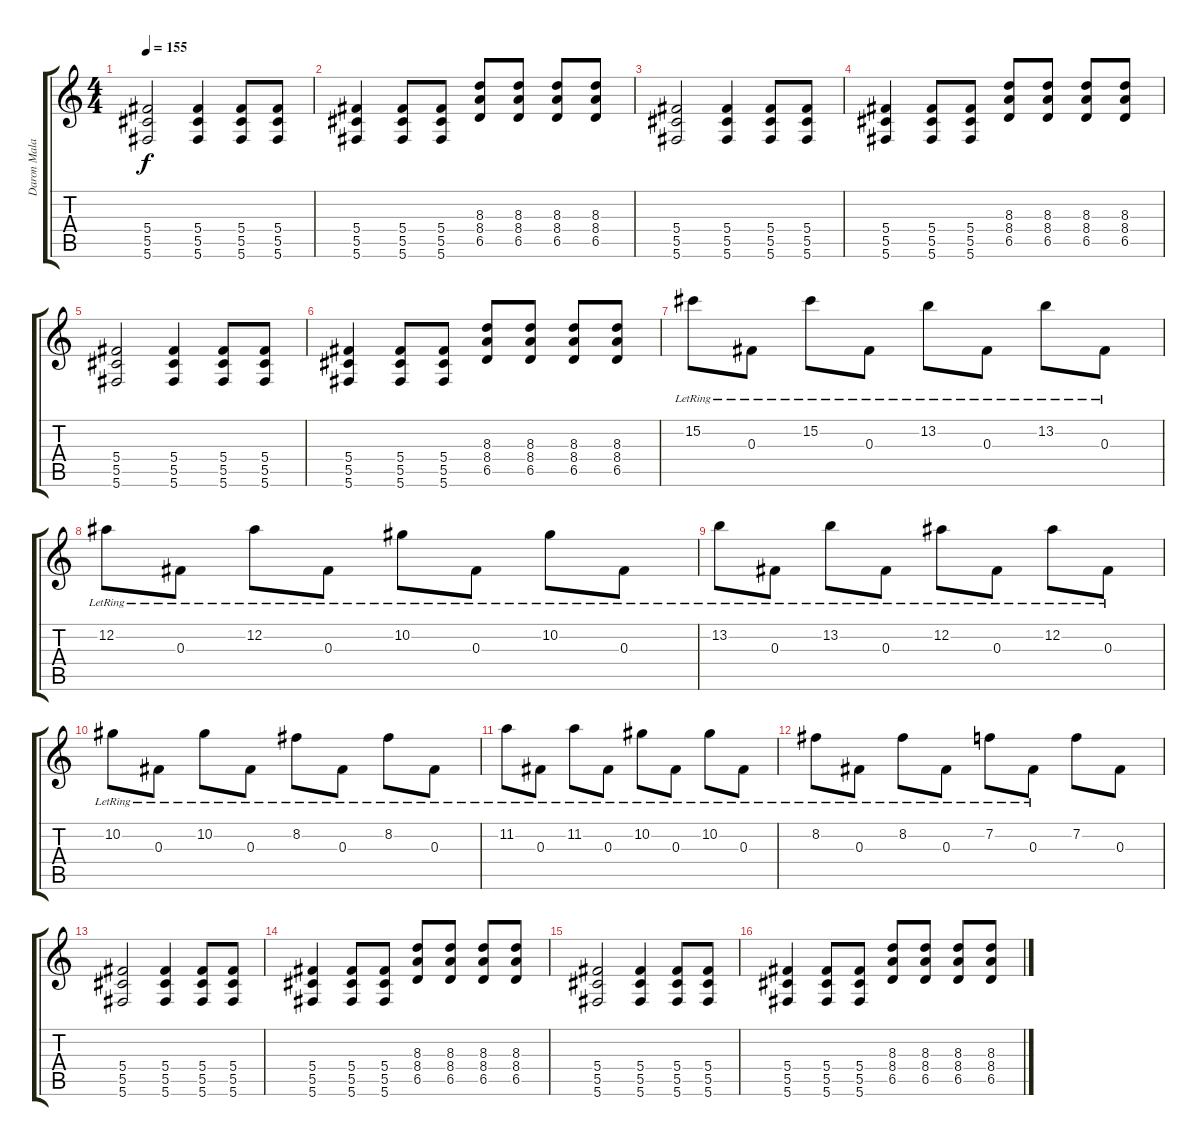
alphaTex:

\track ("Daron Malakian Distortion Guitar" "Daron Mala") {instrument distortionguitar}
\staff {score tabs}
\tuning (Eb4 Bb3 Gb3 Db3 Ab2 Db2) {hide}
\ts (4 4)
\tempo 155
\clef g2
\ks c
(5.4 5.5 5.6).2{dy f} (5.4 5.5 5.6).4 (5.4 5.5 5.6).8 (5.4 5.5 5.6).8 |
(5.4 5.5 5.6).4 (5.4 5.5 5.6).8 (5.4 5.5 5.6).8 (8.3 8.4 6.5).8 (8.3 8.4 6.5).8 (8.3 8.4 6.5).8 (8.3 8.4 6.5).8 |
(5.4 5.5 5.6).2 (5.4 5.5 5.6).4 (5.4 5.5 5.6).8 (5.4 5.5 5.6).8 |
(5.4 5.5 5.6).4 (5.4 5.5 5.6).8 (5.4 5.5 5.6).8 (8.3 8.4 6.5).8 (8.3 8.4 6.5).8 (8.3 8.4 6.5).8 (8.3 8.4 6.5).8 |
(5.4 5.5 5.6).2 (5.4 5.5 5.6).4 (5.4 5.5 5.6).8 (5.4 5.5 5.6).8 |
(5.4 5.5 5.6).4 (5.4 5.5 5.6).8 (5.4 5.5 5.6).8 (8.3 8.4 6.5).8 (8.3 8.4 6.5).8 (8.3 8.4 6.5).8 (8.3 8.4 6.5).8 |
15.2{lr}.8{instrument electricguitarjazz} 0.3{lr}.8 15.2{lr}.8 0.3{lr}.8 13.2{lr}.8 0.3{lr}.8 13.2{lr}.8 0.3{lr}.8 |
12.2{lr}.8 0.3{lr}.8 12.2{lr}.8 0.3{lr}.8 10.2{lr}.8 0.3{lr}.8 10.2{lr}.8 0.3{lr}.8 |
13.2{lr}.8 0.3{lr}.8 13.2{lr}.8 0.3{lr}.8 12.2{lr}.8 0.3{lr}.8 12.2{lr}.8 0.3{lr}.8 |
10.2{lr}.8 0.3{lr}.8 10.2{lr}.8 0.3{lr}.8 8.2{lr}.8 0.3{lr}.8 8.2{lr}.8 0.3{lr}.8 |
11.2{lr}.8 0.3{lr}.8 11.2{lr}.8 0.3{lr}.8 10.2{lr}.8 0.3{lr}.8 10.2{lr}.8 0.3{lr}.8 |
8.2{lr}.8 0.3{lr}.8 8.2{lr}.8 0.3{lr}.8 7.2{lr}.8 0.3{lr}.8 7.2.8 0.3.8 |
(5.4 5.5 5.6).2{instrument distortionguitar} (5.4 5.5 5.6).4 (5.4 5.5 5.6).8 (5.4 5.5 5.6).8 |
(5.4 5.5 5.6).4 (5.4 5.5 5.6).8 (5.4 5.5 5.6).8 (8.3 8.4 6.5).8 (8.3 8.4 6.5).8 (8.3 8.4 6.5).8 (8.3 8.4 6.5).8 |
(5.4 5.5 5.6).2 (5.4 5.5 5.6).4 (5.4 5.5 5.6).8 (5.4 5.5 5.6).8 |
(5.4 5.5 5.6).4 (5.4 5.5 5.6).8 (5.4 5.5 5.6).8 (8.3 8.4 6.5).8 (8.3 8.4 6.5).8 (8.3 8.4 6.5).8 (8.3 8.4 6.5).8
